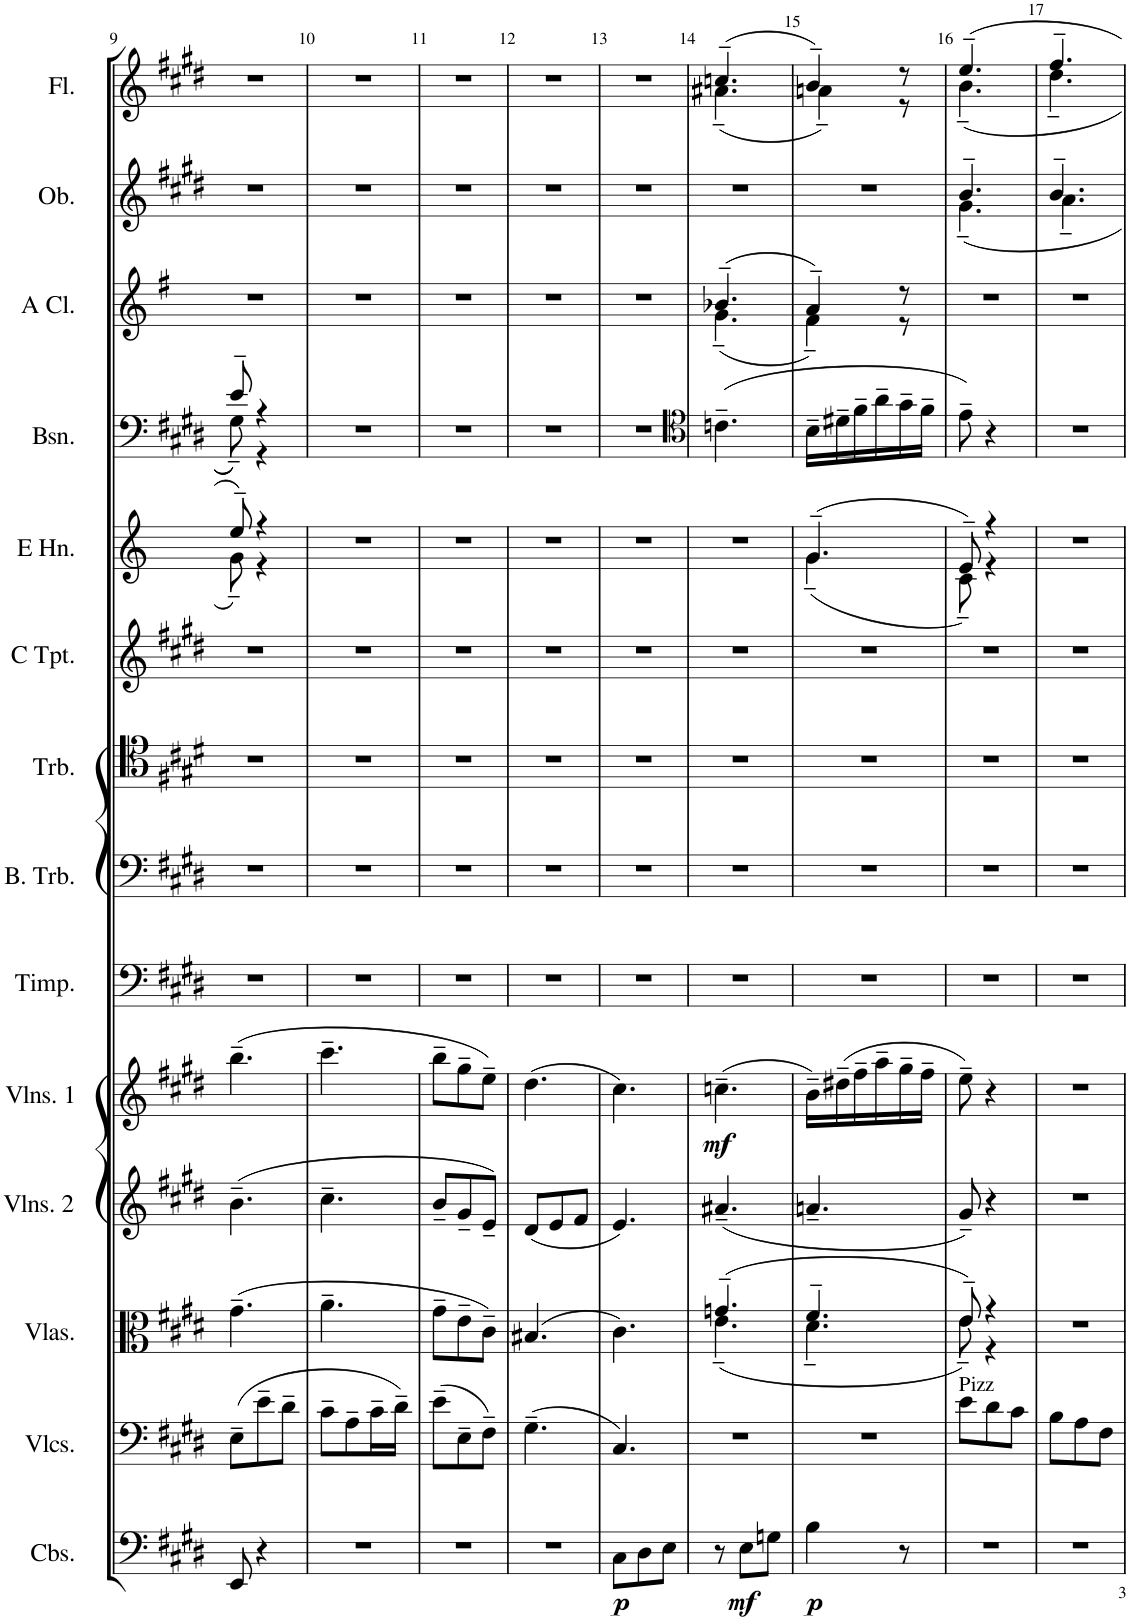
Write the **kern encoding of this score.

**kern	**dynam	**kern	**kern	**kern	**kern	**dynam	**kern	**kern	**kern	**kern	**kern	**kern	**kern	**kern	**kern
*part14	*part14	*part13	*part12	*part11	*part10	*part10	*part9	*part8	*part7	*part6	*part5	*part4	*part3	*part2	*part1
*staff14	*staff14	*staff13	*staff12	*staff11	*staff10	*staff10	*staff9	*staff8	*staff7	*staff6	*staff5	*staff4	*staff3	*staff2	*staff1
*I"Contrabasses	*	*I"Violoncellos	*I"Violas	*I"Violins 2	*I"Violins 1	*	*I"Timpani in E B	*I"Bass Trombone	*I"Trombone	*I"C Trumpet	*I"E Horn	*I"Bassoon	*I"A Clarinet	*I"Oboe	*I"Flute
*I'Cbs.	*	*I'Vlcs.	*I'Vlas.	*I'Vlns. 2	*I'Vlns. 1	*	*I'Timp.	*I'B. Trb.	*I'Trb.	*I'C Tpt.	*I'E Hn.	*I'Bsn.	*I'A Cl.	*I'Ob.	*I'Fl.
!!LO:PB:g=z
*clefF4	*	*clefF4	*clefC3	*clefG2	*clefG2	*	*clefF4	*clefF4	*clefC4	*clefG2	*clefG2	*clefF4	*clefG2	*clefG2	*clefG2
*Trd7c12	*	*	*	*	*	*	*	*	*	*Trd1c2	*Trd4c7	*	*Trd1c2	*	*
*k[f#c#g#d#]	*	*k[f#c#g#d#]	*k[f#c#g#d#]	*k[f#c#g#d#]	*k[f#c#g#d#]	*	*k[f#c#g#d#]	*k[f#c#g#d#]	*k[f#c#g#d#]	*k[f#c#g#d#]	*k[]	*k[f#c#g#d#]	*k[f#]	*k[f#c#g#d#]	*k[f#c#g#d#]
*M3/8	*	*M3/8	*M3/8	*M3/8	*M3/8	*	*M3/8	*M3/8	*M3/8	*M3/8	*M3/8	*M3/8	*M3/8	*M3/8	*M3/8
=9	=9	=9	=9	=9	=9	=9	=9	=9	=9	=9	=9	=9	=9	=9	=9
*	*	*	*	*	*	*	*	*	*	*	*^	*^	*	*	*
8EE/	.	(8E~\L	(4.g#~\	(4.b~\	(4.bb~\	.	4.r	4.r	4.r	4.r	8ee~/	8g~\	8e~/	8G#~\	4.r	4.r	4.r
4r	.	8e~\	.	.	.	.	.	.	.	.	4r	4r	4r	4r	.	.	.
.	.	8d#~\J	.	.	.	.	.	.	.	.	.	.	.	.	.	.	.
*	*	*	*	*	*	*	*	*	*	*	*v	*v	*	*	*	*	*
*	*	*	*	*	*	*	*	*	*	*	*	*v	*v	*	*	*
=10	=10	=10	=10	=10	=10	=10	=10	=10	=10	=10	=10	=10	=10	=10	=10
4.r	.	8c#~\L	4.a~\	4.cc#~\	4.ccc#~\	.	4.r	4.r	4.r	4.r	4.r	4.r	4.r	4.r	4.r
.	.	8A~\	.	.	.	.	.	.	.	.	.	.	.	.	.
.	.	16c#~\L	.	.	.	.	.	.	.	.	.	.	.	.	.
.	.	16d#~\JJ)	.	.	.	.	.	.	.	.	.	.	.	.	.
=11	=11	=11	=11	=11	=11	=11	=11	=11	=11	=11	=11	=11	=11	=11	=11
4.r	.	(8e~\L	8g#~\L	8b~/L	8bb~\L	.	4.r	4.r	4.r	4.r	4.r	4.r	4.r	4.r	4.r
.	.	8E~\	8e~\	8g#~/	8gg#~\	.	.	.	.	.	.	.	.	.	.
.	.	8F#~\J)	8c#~\J)	8e~/J)	8ee~\J)	.	.	.	.	.	.	.	.	.	.
=12	=12	=12	=12	=12	=12	=12	=12	=12	=12	=12	=12	=12	=12	=12	=12
4.r	.	(4.G#~\	(4.B#X/	(8d#/L	(4.dd#\	.	4.r	4.r	4.r	4.r	4.r	4.r	4.r	4.r	4.r
.	.	.	.	8e/	.	.	.	.	.	.	.	.	.	.	.
.	.	.	.	8f#/J	.	.	.	.	.	.	.	.	.	.	.
=13	=13	=13	=13	=13	=13	=13	=13	=13	=13	=13	=13	=13	=13	=13	=13
!	!LO:DY:b	!	!	!	!	!	!	!	!	!	!	!	!	!	!
8C#\L	p	4.C#/)	4.c#\)	4.e/)	4.cc#\)	.	4.r	4.r	4.r	4.r	4.r	4.r	4.r	4.r	4.r
8D#\	.	.	.	.	.	.	.	.	.	.	.	.	.	.	.
8E\J	.	.	.	.	.	.	.	.	.	.	.	.	.	.	.
=14	=14	=14	=14	=14	=14	=14	=14	=14	=14	=14	=14	=14	=14	=14	=14
*	*	*	*	*	*	*	*	*	*	*	*	*clefC4	*	*	*
*	*	*	*^	*	*	*	*	*	*	*	*	*	*^	*	*^
!	!	!	!	!	!	!	!LO:DY:b	!	!	!	!	!	!	!	!	!	!	!
8r	.	4.r	(4.gn~/	(4.e~\	(4.a#X~/	(4.ccn~\	mf	4.r	4.r	4.r	4.r	4.r	(4.cn~\	(4.b-X~/	(4.g~\	4.r	(4.ccn~/	(4.a#X~\
!	!LO:DY:b	!	!	!	!	!	!	!	!	!	!	!	!	!	!	!	!	!
8E\L	mf	.	.	.	.	.	.	.	.	.	.	.	.	.	.	.	.	.
8Gn\J	.	.	.	.	.	.	.	.	.	.	.	.	.	.	.	.	.	.
=15	=15	=15	=15	=15	=15	=15	=15	=15	=15	=15	=15	=15	=15	=15	=15	=15	=15	=15
*	*	*	*	*	*	*	*	*	*	*	*	*^	*	*	*	*	*	*
!	!LO:DY:b	!	!	!	!	!	!	!	!	!	!	!	!	!	!	!	!	!	!
4B\	p	4.r	4.f#~/	4.d#~\	4.an~/	16b~\LL)	.	4.r	4.r	4.r	4.r	(4.g~/	(4.g~\	16B~\LL	4a~/)	4f#~\)	4.r	4b~/)	4an~\)
.	.	.	.	.	.	(16dd#X~\	.	.	.	.	.	.	.	16d#X~\	.	.	.	.	.
.	.	.	.	.	.	16ff#~\	.	.	.	.	.	.	.	16f#~\	.	.	.	.	.
.	.	.	.	.	.	16aa~\	.	.	.	.	.	.	.	16a~\	.	.	.	.	.
8r	.	.	.	.	.	16gg#~\	.	.	.	.	.	.	.	16g#~\	8r	8r	.	8r	8r
.	.	.	.	.	.	16ff#~\JJ	.	.	.	.	.	.	.	16f#~\JJ	.	.	.	.	.
*	*	*	*	*	*	*	*	*	*	*	*	*	*	*	*v	*v	*	*	*
=16	=16	=16	=16	=16	=16	=16	=16	=16	=16	=16	=16	=16	=16	=16	=16	=16	=16	=16
*	*	*	*	*	*	*	*	*	*	*	*	*	*	*	*	*^	*	*
!	!	!LO:TX:a:t=Pizz	!	!	!	!	!	!	!	!	!	!	!	!	!	!	!	!	!
4.r	.	8e\L	8e~/)	8e~\)	8g#~/)	8ee~\)	.	4.r	4.r	4.r	4.r	8e~/)	8c~\)	8e~\)	4.r	4.b~/	4.g#~\	4.ee~/	4.b~\
.	.	8d#\	4r	4r	4r	4r	.	.	.	.	.	4r	4r	4r	.	.	.	.	.
.	.	8c#\J	.	.	.	.	.	.	.	.	.	.	.	.	.	.	.	.	.
*	*	*	*v	*v	*	*	*	*	*	*	*	*v	*v	*	*	*	*	*	*
=17	=17	=17	=17	=17	=17	=17	=17	=17	=17	=17	=17	=17	=17	=17	=17	=17	=17
4.r	.	8B\L	4.r	4.r	4.r	.	4.r	4.r	4.r	4.r	4.r	4.r	4.r	4.b~/	4.a~\	4.ff#~/	4.dd#~\
.	.	8A\	.	.	.	.	.	.	.	.	.	.	.	.	.	.	.
.	.	8F#\J	.	.	.	.	.	.	.	.	.	.	.	.	.	.	.
*	*	*	*	*	*	*	*	*	*	*	*	*	*	*v	*v	*	*
*	*	*	*	*	*	*	*	*	*	*	*	*	*	*	*v	*v
=	=	=	=	=	=	=	=	=	=	=	=	=	=	=	=
*-	*-	*-	*-	*-	*-	*-	*-	*-	*-	*-	*-	*-	*-	*-	*-
